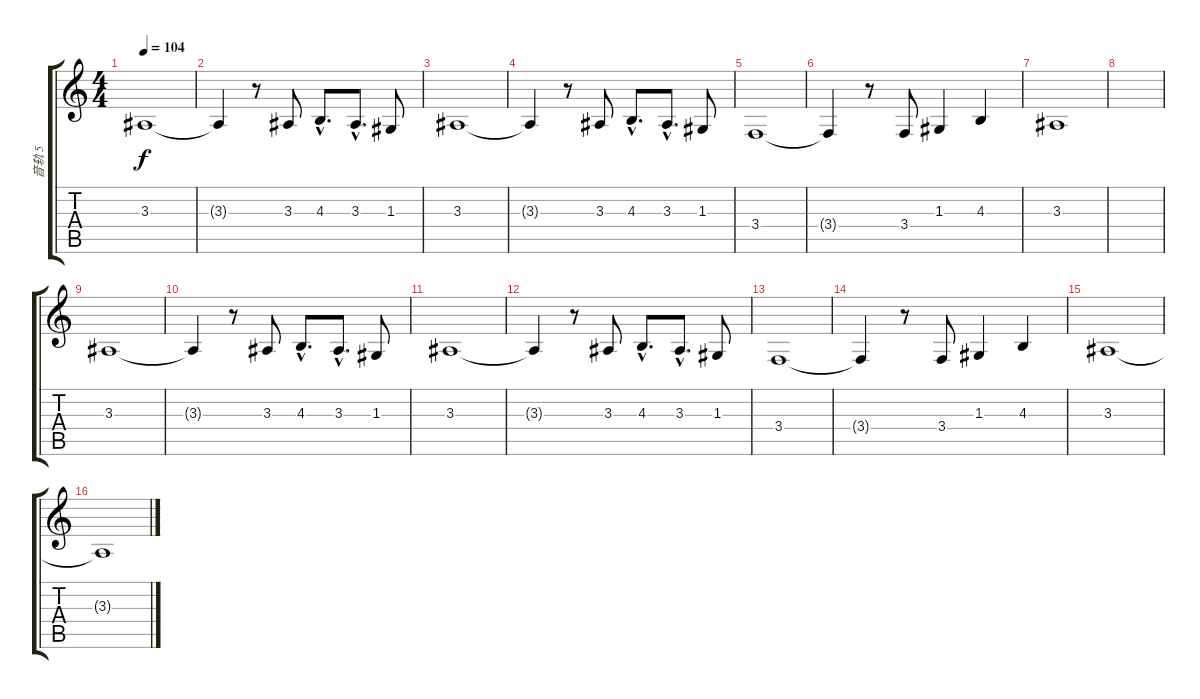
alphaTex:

\track ("音轨 5" "音轨 5") {instrument choiraahs}
\staff {score tabs}
\tuning (E4 B3 G3 D3 A2 E2) {hide}
\ts (4 4)
\tempo 104
\clef g2
\ks c
3.3.1{dy f} |
3.3{t}.4 r.8 3.3.8 4.3{hac}.8{d} 3.3{hac}.8{d} 1.3.8 |
3.3.1 |
3.3{t}.4 r.8 3.3.8 4.3{hac}.8{d} 3.3{hac}.8{d} 1.3.8 |
3.4.1 |
3.4{t}.4 r.8 3.4.8 1.3.4 4.3.4 |
3.3.1 |
|
3.3.1 |
3.3{t}.4 r.8 3.3.8 4.3{hac}.8{d} 3.3{hac}.8{d} 1.3.8 |
3.3.1 |
3.3{t}.4 r.8 3.3.8 4.3{hac}.8{d} 3.3{hac}.8{d} 1.3.8 |
3.4.1 |
3.4{t}.4 r.8 3.4.8 1.3.4 4.3.4 |
3.3.1 |
3.3{t}.1
